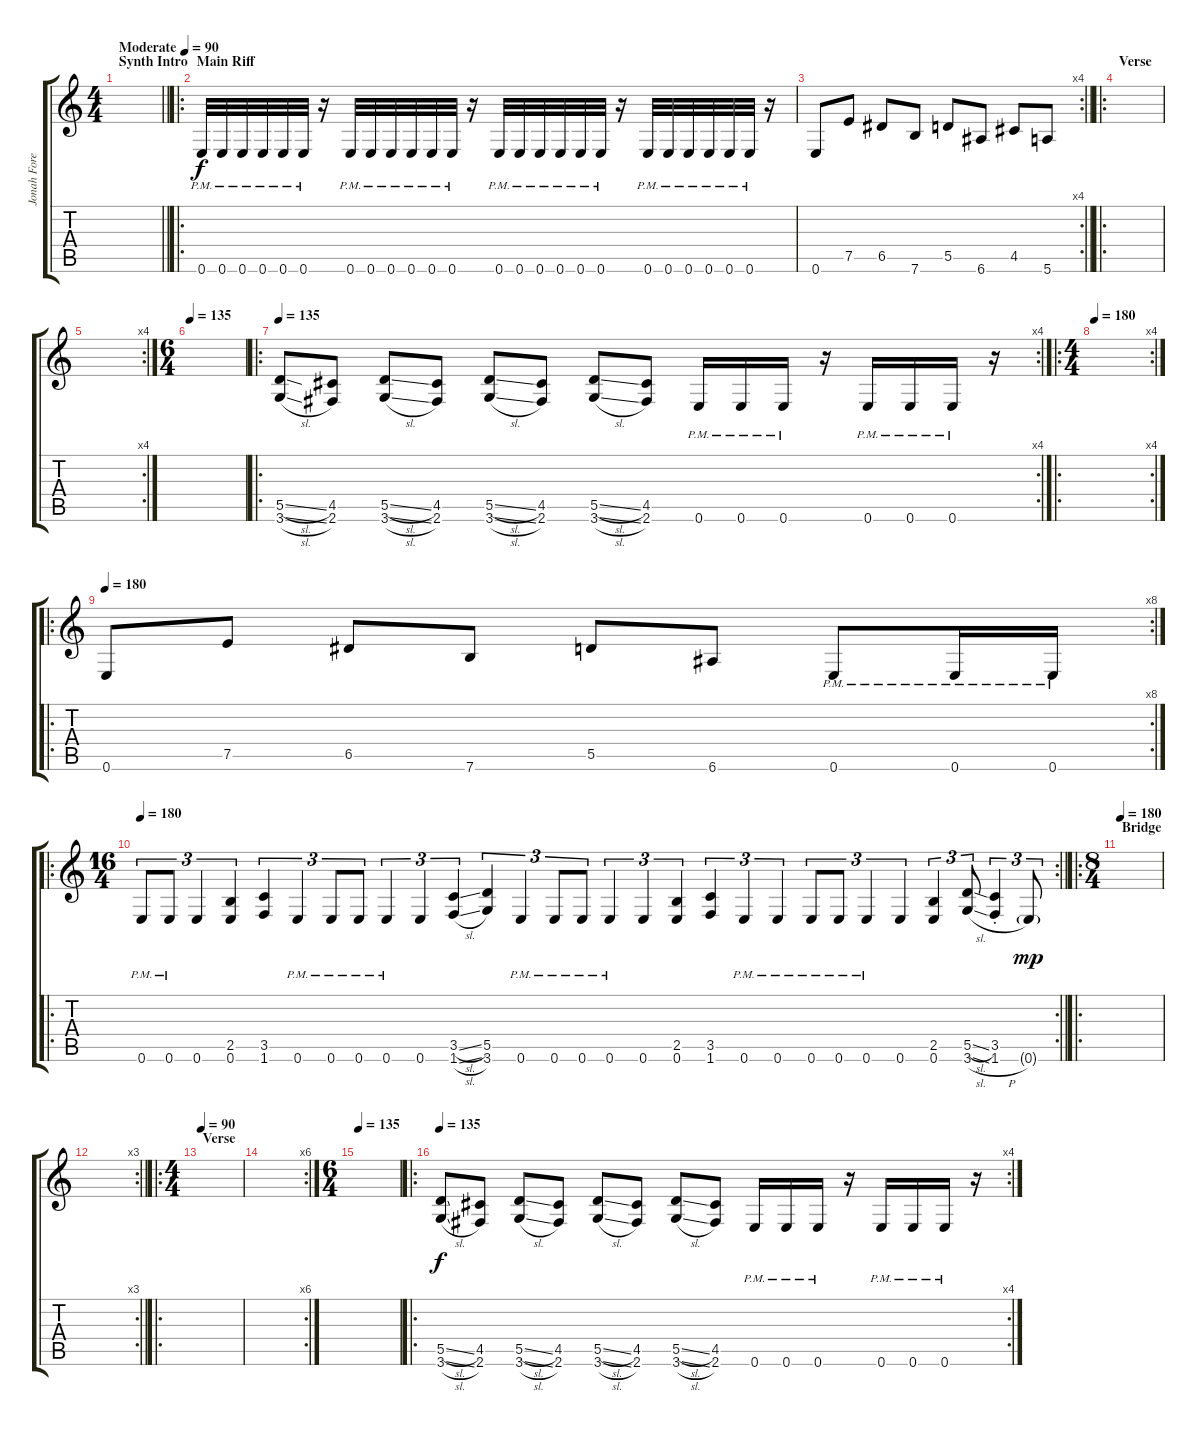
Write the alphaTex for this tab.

\track ("Jonah Foree" "Jonah Fore") {instrument distortionguitar}
\staff {score tabs}
\tuning (E4 B3 G3 D3 A2 E2) {hide}
\ts (4 4)
\section ("" "Synth Intro")
\tempo (90 "Moderate")
\clef g2
\barLineRight lightlight
\ks c
|
\ro
\section ("" "Main Riff")
0.6{pm}.32 0.6{pm}.32 0.6{pm}.32 0.6{pm}.32 0.6{pm}.32 0.6{pm}.32 r.16 0.6{pm}.32 0.6{pm}.32 0.6{pm}.32 0.6{pm}.32 0.6{pm}.32 0.6{pm}.32 r.16 0.6{pm}.32 0.6{pm}.32 0.6{pm}.32 0.6{pm}.32 0.6{pm}.32 0.6{pm}.32 r.16 0.6{pm}.32 0.6{pm}.32 0.6{pm}.32 0.6{pm}.32 0.6{pm}.32 0.6{pm}.32 r.16 |
\rc 4
\barLineRight lightlight
0.6.8 7.5.8 6.5.8 7.6.8 5.5.8 6.6.8 4.5.8 5.6.8 |
\ro
\section ("" "Verse")
|
\rc 4
|
\ts (6 4)
\tempo 135
|
\ro
\rc 4
\tempo 135
(5.5{sl} 3.6{sl}).8 (4.5 2.6).8 (5.5{sl} 3.6{sl}).8 (4.5 2.6).8 (5.5{sl} 3.6{sl}).8 (4.5 2.6).8 (5.5{sl} 3.6{sl}).8 (4.5 2.6).8 0.6{pm}.16 0.6{pm}.16 0.6{pm}.16 r.16 0.6{pm}.16 0.6{pm}.16 0.6{pm}.16 r.16 |
\ro
\rc 4
\ts (4 4)
\tempo 180
|
\ro
\rc 8
\tempo 180
0.6.8 7.5.8 6.5.8 7.6.8 5.5.8 6.6.8 0.6{pm}.8 0.6{pm}.16 0.6{pm}.16 |
\ro
\rc 2
\ts (16 4)
\tempo 180
\barLineRight lightlight
0.6{pm}.8{tu (3 2)} 0.6{pm}.8{tu (3 2)} 0.6.4{tu (3 2)} (2.5 0.6).4{tu (3 2)} (3.5 1.6).4{tu (3 2)} 0.6{pm}.4{tu (3 2)} 0.6{pm}.8{tu (3 2)} 0.6{pm}.8{tu (3 2)} 0.6{pm}.4{tu (3 2)} 0.6.4{tu (3 2)} (3.5{sl} 1.6{sl}).4{tu (3 2)} (5.5 3.6).4{tu (3 2)} 0.6{pm}.4{tu (3 2)} 0.6{pm}.8{tu (3 2)} 0.6{pm}.8{tu (3 2)} 0.6{pm}.4{tu (3 2)} 0.6.4{tu (3 2)} (2.5 0.6).4{tu (3 2)} (3.5 1.6).4{tu (3 2)} 0.6{pm}.4{tu (3 2)} 0.6{pm}.4{tu (3 2)} 0.6{pm}.8{tu (3 2)} 0.6{pm}.8{tu (3 2)} 0.6{pm}.4{tu (3 2)} 0.6.4{tu (3 2)} (2.5 0.6).4{tu (3 2)} (5.5{sl} 3.6{sl}).8{tu (3 2)} (3.5{st} 1.6{h}).4{tu (3 2)} 0.6{g}.8{tu (3 2) dy mp} |
\ro
\ts (8 4)
\section ("" "Bridge")
\tempo 180
|
\rc 3
\barLineRight lightlight
|
\ro
\ts (4 4)
\section ("" "Verse")
\tempo 90
|
\rc 6
|
\ts (6 4)
\tempo 135
|
\ro
\rc 4
\tempo 135
(5.5{sl} 3.6{sl}).8{dy f} (4.5 2.6).8 (5.5{sl} 3.6{sl}).8 (4.5 2.6).8 (5.5{sl} 3.6{sl}).8 (4.5 2.6).8 (5.5{sl} 3.6{sl}).8 (4.5 2.6).8 0.6{pm}.16 0.6{pm}.16 0.6{pm}.16 r.16 0.6{pm}.16 0.6{pm}.16 0.6{pm}.16 r.16
